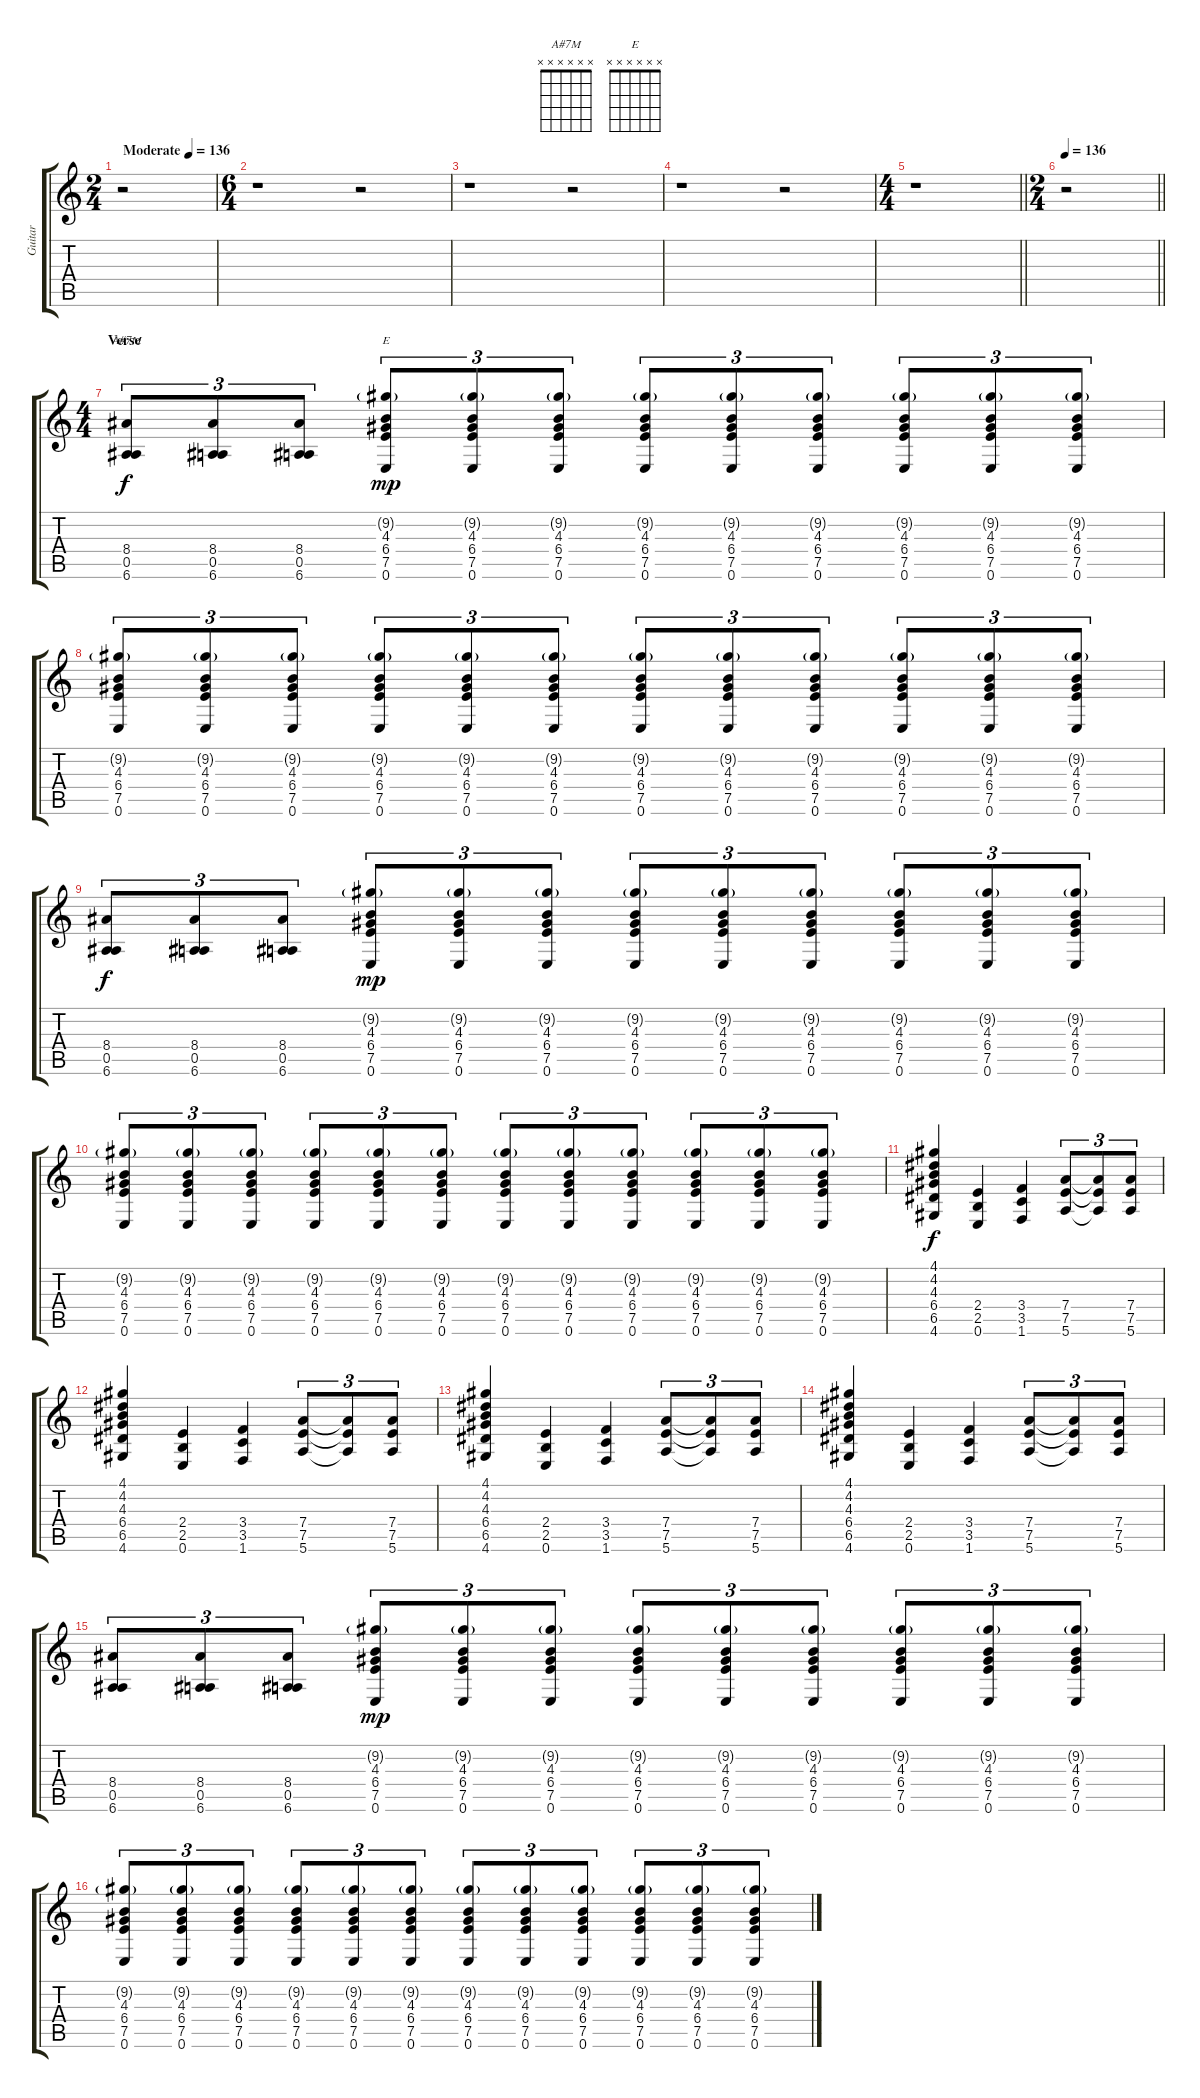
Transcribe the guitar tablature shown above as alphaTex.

\track ("Guitar" "Guitar") {instrument distortionguitar}
\staff {score tabs}
\tuning (E4 B3 G3 D3 A2 E2) {hide}
\chord ("A#7M" x x x x x x)
\chord ("E" x x x x x x)
\ts (2 4)
\tempo (136 "Moderate")
\tempo 68
\tempo (136 "Moderate")
\clef g2
\ks c
r.2{dy f instrument distortionguitar} |
\ts (6 4)
r.1 r.2 |
r.1 r.2 |
r.1 r.2 |
\ts (4 4)
\barLineRight lightlight
r.1 |
\ts (2 4)
\tempo 136
\barLineRight lightlight
r.2 |
\ts (4 4)
\section ("" "Verse")
(8.4 0.5 6.6).8{tu (3 2) ch "A#7M"} (8.4 0.5 6.6).8{tu (3 2)} (8.4 0.5 6.6).8{tu (3 2)} (9.2{g} 4.3 6.4 7.5 0.6).8{tu (3 2) ch "E" dy mp} (9.2{g} 4.3 6.4 7.5 0.6).8{tu (3 2)} (9.2{g} 4.3 6.4 7.5 0.6).8{tu (3 2)} (9.2{g} 4.3 6.4 7.5 0.6).8{tu (3 2)} (9.2{g} 4.3 6.4 7.5 0.6).8{tu (3 2)} (9.2{g} 4.3 6.4 7.5 0.6).8{tu (3 2)} (9.2{g} 4.3 6.4 7.5 0.6).8{tu (3 2)} (9.2{g} 4.3 6.4 7.5 0.6).8{tu (3 2)} (9.2{g} 4.3 6.4 7.5 0.6).8{tu (3 2)} |
(9.2{g} 4.3 6.4 7.5 0.6).8{tu (3 2)} (9.2{g} 4.3 6.4 7.5 0.6).8{tu (3 2)} (9.2{g} 4.3 6.4 7.5 0.6).8{tu (3 2)} (9.2{g} 4.3 6.4 7.5 0.6).8{tu (3 2)} (9.2{g} 4.3 6.4 7.5 0.6).8{tu (3 2)} (9.2{g} 4.3 6.4 7.5 0.6).8{tu (3 2)} (9.2{g} 4.3 6.4 7.5 0.6).8{tu (3 2)} (9.2{g} 4.3 6.4 7.5 0.6).8{tu (3 2)} (9.2{g} 4.3 6.4 7.5 0.6).8{tu (3 2)} (9.2{g} 4.3 6.4 7.5 0.6).8{tu (3 2)} (9.2{g} 4.3 6.4 7.5 0.6).8{tu (3 2)} (9.2{g} 4.3 6.4 7.5 0.6).8{tu (3 2)} |
(8.4 0.5 6.6).8{tu (3 2) dy f} (8.4 0.5 6.6).8{tu (3 2)} (8.4 0.5 6.6).8{tu (3 2)} (9.2{g} 4.3 6.4 7.5 0.6).8{tu (3 2) dy mp} (9.2{g} 4.3 6.4 7.5 0.6).8{tu (3 2)} (9.2{g} 4.3 6.4 7.5 0.6).8{tu (3 2)} (9.2{g} 4.3 6.4 7.5 0.6).8{tu (3 2)} (9.2{g} 4.3 6.4 7.5 0.6).8{tu (3 2)} (9.2{g} 4.3 6.4 7.5 0.6).8{tu (3 2)} (9.2{g} 4.3 6.4 7.5 0.6).8{tu (3 2)} (9.2{g} 4.3 6.4 7.5 0.6).8{tu (3 2)} (9.2{g} 4.3 6.4 7.5 0.6).8{tu (3 2)} |
(9.2{g} 4.3 6.4 7.5 0.6).8{tu (3 2)} (9.2{g} 4.3 6.4 7.5 0.6).8{tu (3 2)} (9.2{g} 4.3 6.4 7.5 0.6).8{tu (3 2)} (9.2{g} 4.3 6.4 7.5 0.6).8{tu (3 2)} (9.2{g} 4.3 6.4 7.5 0.6).8{tu (3 2)} (9.2{g} 4.3 6.4 7.5 0.6).8{tu (3 2)} (9.2{g} 4.3 6.4 7.5 0.6).8{tu (3 2)} (9.2{g} 4.3 6.4 7.5 0.6).8{tu (3 2)} (9.2{g} 4.3 6.4 7.5 0.6).8{tu (3 2)} (9.2{g} 4.3 6.4 7.5 0.6).8{tu (3 2)} (9.2{g} 4.3 6.4 7.5 0.6).8{tu (3 2)} (9.2{g} 4.3 6.4 7.5 0.6).8{tu (3 2)} |
(4.1 4.2 4.3 6.4 6.5 4.6).4{dy f} (2.4 2.5 0.6).4 (3.4 3.5 1.6).4 (7.4 7.5 5.6).8{tu (3 2)} (7.4{t} 7.5{t} 5.6{t}).8{tu (3 2)} (7.4 7.5 5.6).8{tu (3 2)} |
(4.1 4.2 4.3 6.4 6.5 4.6).4 (2.4 2.5 0.6).4 (3.4 3.5 1.6).4 (7.4 7.5 5.6).8{tu (3 2)} (7.4{t} 7.5{t} 5.6{t}).8{tu (3 2)} (7.4 7.5 5.6).8{tu (3 2)} |
(4.1 4.2 4.3 6.4 6.5 4.6).4 (2.4 2.5 0.6).4 (3.4 3.5 1.6).4 (7.4 7.5 5.6).8{tu (3 2)} (7.4{t} 7.5{t} 5.6{t}).8{tu (3 2)} (7.4 7.5 5.6).8{tu (3 2)} |
(4.1 4.2 4.3 6.4 6.5 4.6).4 (2.4 2.5 0.6).4 (3.4 3.5 1.6).4 (7.4 7.5 5.6).8{tu (3 2)} (7.4{t} 7.5{t} 5.6{t}).8{tu (3 2)} (7.4 7.5 5.6).8{tu (3 2)} |
(8.4 0.5 6.6).8{tu (3 2)} (8.4 0.5 6.6).8{tu (3 2)} (8.4 0.5 6.6).8{tu (3 2)} (9.2{g} 4.3 6.4 7.5 0.6).8{tu (3 2) dy mp} (9.2{g} 4.3 6.4 7.5 0.6).8{tu (3 2)} (9.2{g} 4.3 6.4 7.5 0.6).8{tu (3 2)} (9.2{g} 4.3 6.4 7.5 0.6).8{tu (3 2)} (9.2{g} 4.3 6.4 7.5 0.6).8{tu (3 2)} (9.2{g} 4.3 6.4 7.5 0.6).8{tu (3 2)} (9.2{g} 4.3 6.4 7.5 0.6).8{tu (3 2)} (9.2{g} 4.3 6.4 7.5 0.6).8{tu (3 2)} (9.2{g} 4.3 6.4 7.5 0.6).8{tu (3 2)} |
(9.2{g} 4.3 6.4 7.5 0.6).8{tu (3 2)} (9.2{g} 4.3 6.4 7.5 0.6).8{tu (3 2)} (9.2{g} 4.3 6.4 7.5 0.6).8{tu (3 2)} (9.2{g} 4.3 6.4 7.5 0.6).8{tu (3 2)} (9.2{g} 4.3 6.4 7.5 0.6).8{tu (3 2)} (9.2{g} 4.3 6.4 7.5 0.6).8{tu (3 2)} (9.2{g} 4.3 6.4 7.5 0.6).8{tu (3 2)} (9.2{g} 4.3 6.4 7.5 0.6).8{tu (3 2)} (9.2{g} 4.3 6.4 7.5 0.6).8{tu (3 2)} (9.2{g} 4.3 6.4 7.5 0.6).8{tu (3 2)} (9.2{g} 4.3 6.4 7.5 0.6).8{tu (3 2)} (9.2{g} 4.3 6.4 7.5 0.6).8{tu (3 2)}
